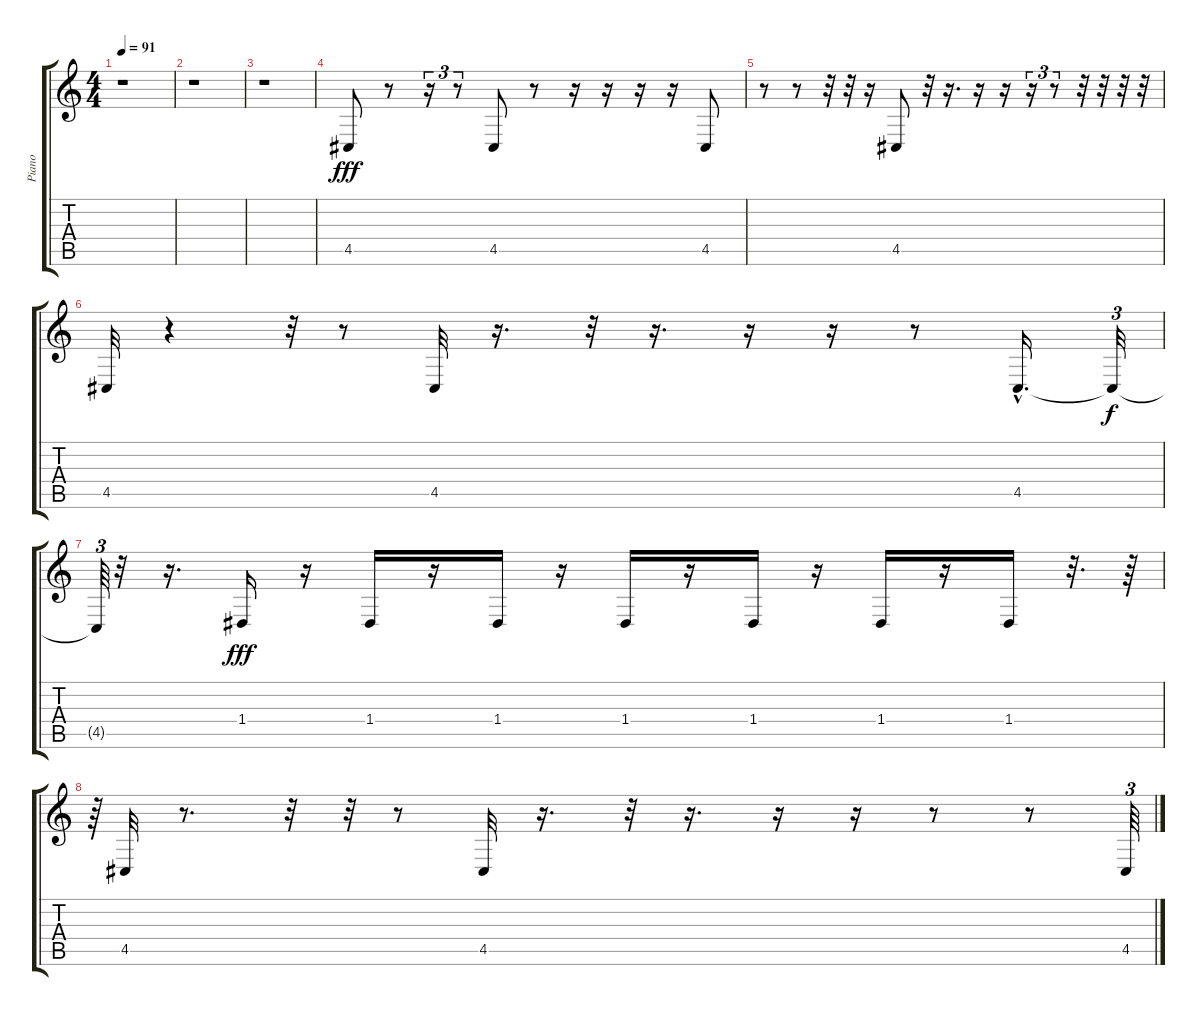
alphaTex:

\track ("Piano" "Piano") {instrument acousticgrandpiano}
\staff {score tabs}
\tuning (E4 B3 G3 D3 A2 E2) {hide}
\ts (4 4)
\tempo 91
\clef g2
\ks c
r.1{dy fff} |
r.1 |
r.1 |
4.5.8 r.8 r.16{tu (3 2)} r.8{tu (3 2)} 4.5.8 r.8 r.16 r.16 r.16 r.16 4.5.8 |
r.8 r.8 r.32 r.32 r.16 4.5.8 r.32 r.16{d} r.16 r.16 r.16{tu (3 2)} r.8{tu (3 2)} r.32 r.32 r.32 r.32 |
4.5.32 r.4 r.32{tu (3 2)} r.8{tu (3 2)} 4.5.32 r.16{d} r.32 r.16{d} r.16 r.16 r.8 4.5{hac}.16{d} 4.5{t}.32{tu (3 2) dy f} |
4.5{t}.64{tu (3 2)} r.32 r.16{d} 1.4.16{dy fff} r.16 1.4.16 r.16 1.4.16 r.16 1.4.16 r.16 1.4.16 r.16 1.4.16 r.16 1.4.16 r.32{d} r.64 |
r.64{tu (3 2)} 4.5.32 r.8{d} r.32 r.32{tu (3 2)} r.8{tu (3 2)} 4.5.32 r.16{d} r.32 r.16{d} r.16 r.16 r.8 r.8 4.5.64{tu (3 2)}
